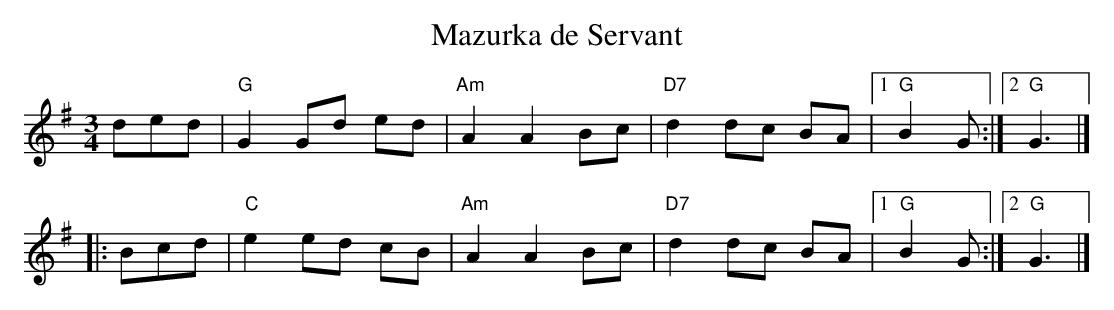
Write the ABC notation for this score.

X:1
T: Mazurka de Servant
M: 3/4
L: 1/8
K: G
   ded | "G"G2 Gd ed | "Am"A2 A2 Bc | "D7"d2 dc BA |1 "G"B2 G :|2 "G"G3 |]
|: Bcd | "C"e2 ed cB | "Am"A2 A2 Bc | "D7"d2 dc BA |1 "G"B2 G :|2 "G"G3 |]
